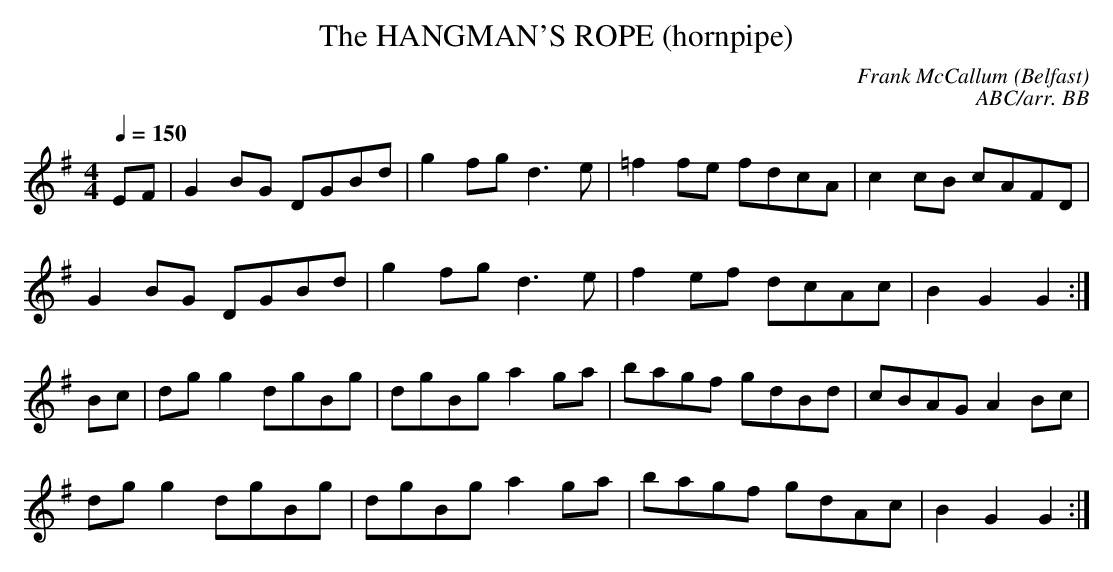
X:1
T:HANGMAN'S ROPE (hornpipe), The
C:Frank McCallum (Belfast)
C:ABC/arr. BB
Q:1/4=150
M:4/4
L:1/8
K:G
EF|G2BG DGBd|g2fg d3e|=f2fe fdcA|c2 cB cAFD|
G2 BG DGBd|g2 fg d3 e|f2ef dcAc|B2 G2 G2 :|
Bc|dgg2 dgBg|dgBg a2 ga|bagf gdBd|cBAG A2 Bc|
dgg2 dgBg|dgBg a2 ga|bagf gdAc|B2 G2 G2 :|
